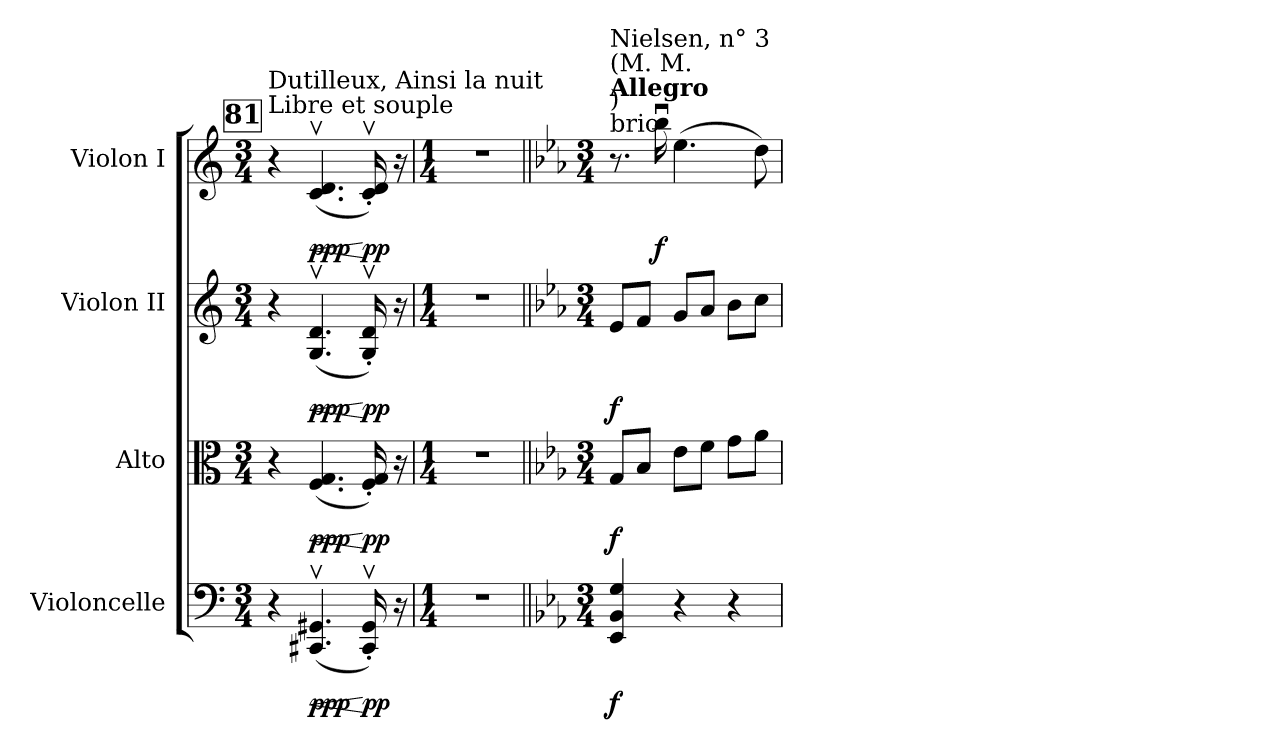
**kern	**dynam	**kern	**dynam	**kern	**dynam	**kern	**dynam
*part4	*part4	*part3	*part3	*part2	*part2	*part1	*part1
*staff4	*staff4	*staff3	*staff3	*staff2	*staff2	*staff1	*staff1
*I"Violoncelle	*	*I"Alto	*	*I"Violon II	*	*I"Violon I	*
*I'Vc.	*	*I'Alt.	*	*I'Vln. II	*	*I'Vln. I	*
*clefF4	*	*clefC3	*	*clefG2	*	*clefG2	*
*k[]	*	*k[]	*	*k[]	*	*k[]	*
*C:	*	*C:	*	*C:	*	*C:	*
*M3/4	*	*M3/4	*	*M3/4	*	*M3/4	*
*MM66	*	*MM66	*	*MM66	*	*MM66	*
!!LO:REH:place=s1:a:t=81
=165	=165	=165	=165	=165	=165	=165	=165
!	!	!	!	!	!	!LO:TX:a:t=Libre et souple	!
!	!	!	!	!	!	!LO:TX:a:t=Dutilleux, Ainsi la nuit	!
4r	.	4r	.	4r	.	4r	.
!	!LO:HP:b	!	!LO:HP:b	!	!LO:HP:b	!	!LO:HP:b
!	!LO:DY:n=1:b	!	!LO:DY:n=1:b	!	!LO:DY:n=1:b	!	!LO:HP:n=1:b
!	!	!	!	!	!	!	!LO:DY:n=1:b
(4.GG#X/v> 4.CC#X/v>	< ppp	(4.G/ 4.F/	< ppp	(4.d/v> 4.G/v>	< ppp	(4.d/v> 4.c/v>	< > ppp
!	!LO:DY:n=2:b	!	!LO:DY:n=2:b	!	!LO:DY:n=2:b	!	!LO:DY:n=2:b
16GG#/'<v> 16CC#/'<v>)	[ pp	16G/'< 16F/'<)	[ pp	16d/'<v> 16G/'<v>)	[ pp	16d/'<v> 16c/'<v>)	[ pp
16r	.	16r	.	16r	.	16r	]
=166	=166	=166	=166	=166	=166	=166	=166
*M1/4	*	*M1/4	*	*M1/4	*	*M1/4	*
4r	.	4r	.	4r	.	4r	.
!!LO:LB:g=z
=167||	=167||	=167||	=167||	=167||	=167||	=167||	=167||
!!LO:REH:place=s1:a:t=82
*k[b-e-a-]	*	*k[b-e-a-]	*	*k[b-e-a-]	*	*k[b-e-a-]	*
*E-:	*	*E-:	*	*E-:	*	*E-:	*
*M3/4	*	*M3/4	*	*M3/4	*	*M3/4	*
*	*	*	*	*	*	*MM144	*
!	!	!	!	!	!	!LO:TX:a:B:t=Allegro	!
!	!	!	!	!	!	!LO:TX:a:t=brio	!
!	!	!	!	!	!	!LO:TX:a:t=(M. M.	!
!	!	!	!	!	!	!LO:TX:a:t=)	!
!	!	!	!	!	!	!LO:TX:a:t=Nielsen, n° 3	!
!	!LO:DY:b	!	!LO:DY:b	!	!LO:DY:b	!	!
4G/ 4BB-/ 4EE-/	f	8G/L	f	8e-/L	f	8.r	.
.	.	8B-/J	.	8f/J	.	.	.
!	!	!	!	!	!	!	!LO:DY:b
.	.	.	.	.	.	16bb-u>\	f
4r	.	8e-\L	.	8g/L	.	(4.ee-\	.
.	.	8f\J	.	8a-/J	.	.	.
4r	.	8g\L	.	8b-\L	.	.	.
.	.	8a-\J	.	8cc\J	.	8dd\)	.
=	=	=	=	=	=	=	=
*-	*-	*-	*-	*-	*-	*-	*-
